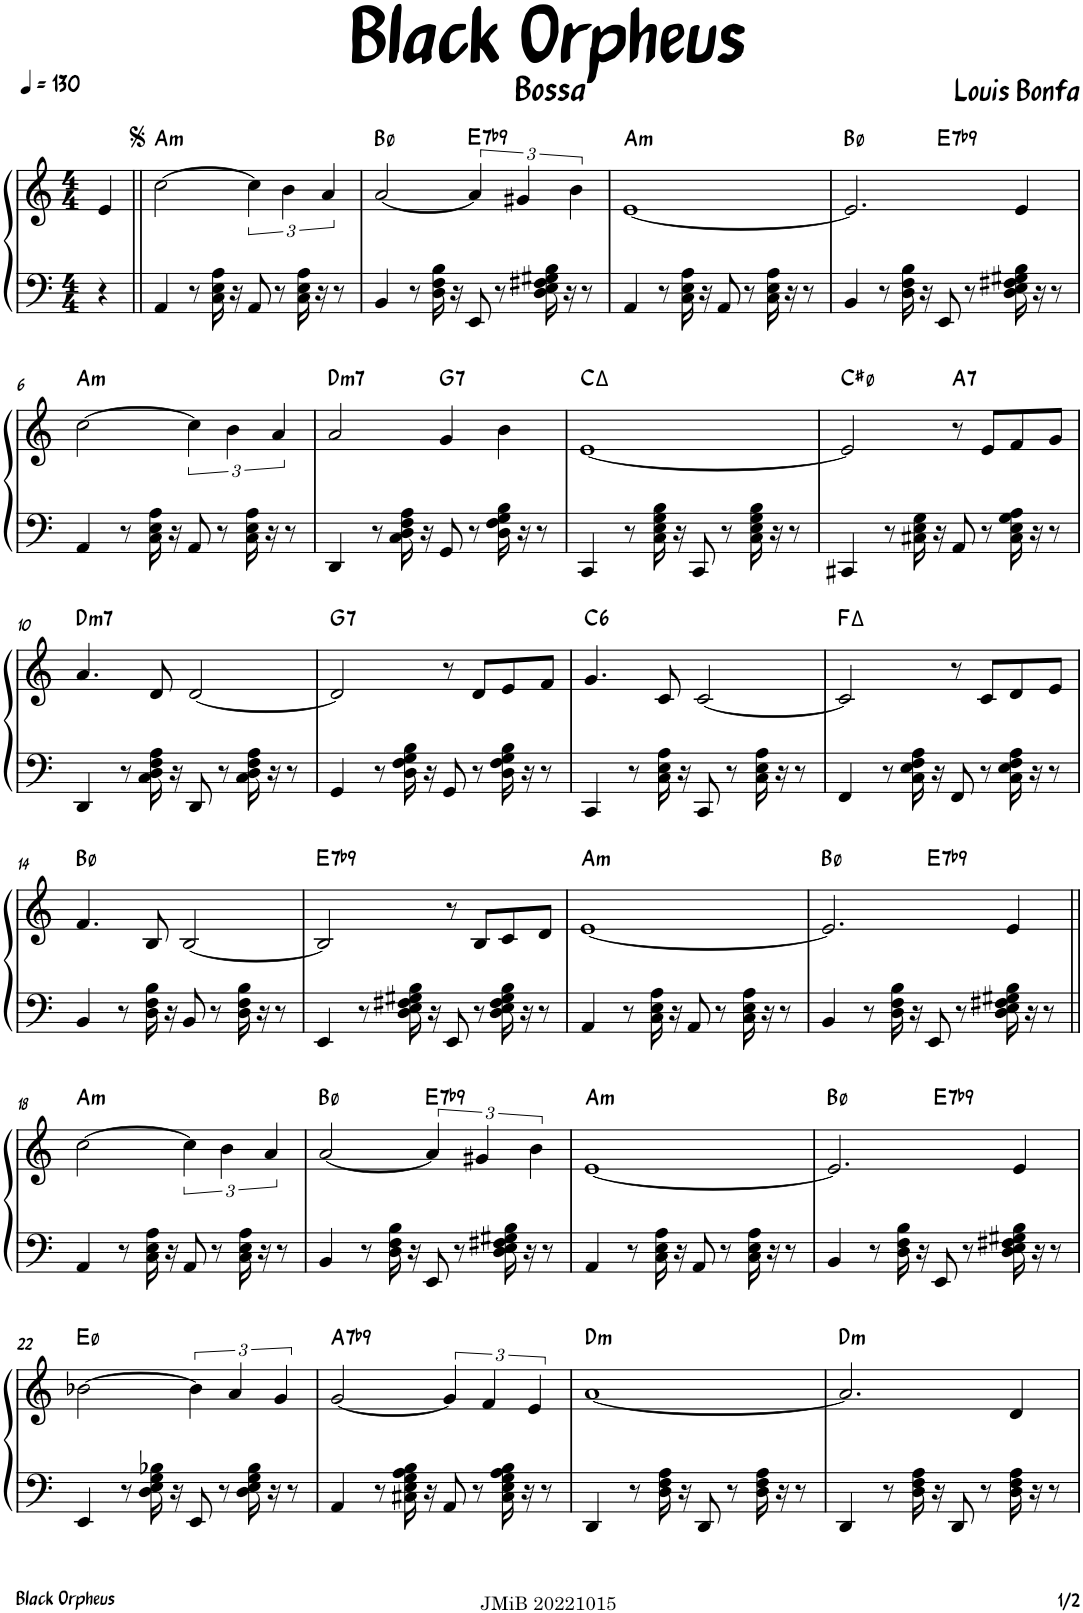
**kern	**kern	**harte
*part1	*part1	*part1
*staff2	*staff1	*
*I"Accordion	*	*
*I'Acc.	*	*
*clefF4	*clefG2	*
*k[]	*k[]	*
*M4/4	*M4/4	*
*MM130	*MM130	*
=1	=1	=1
4r	4e/	.
=2||	=2||	=2||
!	!	!LO:H:kt=m
4AA/	[2cc\	A:min
8r	.	.
16C\ 16E\ 16A\	.	.
16r	.	.
8AA/	6cc\]	.
8r	.	.
.	6b\	.
16C\ 16E\ 16A\	.	.
16r	.	.
.	6a/	.
8r	.	.
=3	=3	=3
4BB/	[2a/	B:hdim7
8r	.	.
16D\ 16F\ 16B\	.	.
16r	.	.
!	!	!LO:H:kt=7
8EE/	6a/]	E:7(b9)
8r	.	.
.	6g#X/	.
16D\ 16E\ 16F#X\ 16G#X\ 16B\	.	.
16r	.	.
.	6b\	.
8r	.	.
=4	=4	=4
!	!	!LO:H:kt=m
4AA/	[1e	A:min
8r	.	.
16C\ 16E\ 16A\	.	.
16r	.	.
8AA/	.	.
8r	.	.
16C\ 16E\ 16A\	.	.
16r	.	.
8r	.	.
=5	=5	=5
*	*^	*
4BB/	2.e/]	2ryy	B:hdim7
8r	.	.	.
16D\ 16F\ 16B\	.	.	.
16r	.	.	.
!	!	!	!LO:H:kt=7
8EE/	.	2ryy	E:7(b9)
8r	.	.	.
16D\ 16E\ 16F#X\ 16G#X\ 16B\	4e/	.	.
16r	.	.	.
8r	.	.	.
!!LO:LB:g=z
=6	=6	=6	=6
!	!	!	!LO:H:kt=m
*	*v	*v	*
4AA/	[2cc\	A:min
8r	.	.
16C\ 16E\ 16A\	.	.
16r	.	.
8AA/	6cc\]	.
8r	.	.
.	6b\	.
16C\ 16E\ 16A\	.	.
16r	.	.
.	6a/	.
8r	.	.
=7	=7	=7
!	!	!LO:H:kt=m7
4DD/	2a/	D:min7
8r	.	.
16C\ 16D\ 16F\ 16A\	.	.
16r	.	.
!	!	!LO:H:kt=7
8GG/	4g/	G:7
8r	.	.
16D\ 16F\ 16G\ 16B\	4b\	.
16r	.	.
8r	.	.
=8	=8	=8
4CC/	[1e	C:maj
8r	.	.
16C\ 16E\ 16G\ 16B\	.	.
16r	.	.
8CC/	.	.
8r	.	.
16C\ 16E\ 16G\ 16B\	.	.
16r	.	.
8r	.	.
=9	=9	=9
4CC#X/	2e/]	C#:hdim7
8r	.	.
16C#X\ 16E\ 16G\	.	.
16r	.	.
!	!	!LO:H:kt=7
8AA/	8r	A:7
8r	8e/L	.
16C#\ 16E\ 16G\ 16A\	8f/	.
16r	.	.
8r	8g/J	.
!!LO:LB:g=z
=10	=10	=10
!	!	!LO:H:kt=m7
4DD/	4.a/	D:min7
8r	.	.
16C\ 16D\ 16F\ 16A\	8d/	.
16r	.	.
8DD/	[2d/	.
8r	.	.
16C\ 16D\ 16F\ 16A\	.	.
16r	.	.
8r	.	.
=11	=11	=11
!	!	!LO:H:kt=7
4GG/	2d/]	G:7
8r	.	.
16D\ 16F\ 16G\ 16B\	.	.
16r	.	.
8GG/	8r	.
8r	8d/L	.
16D\ 16F\ 16G\ 16B\	8e/	.
16r	.	.
8r	8f/J	.
=12	=12	=12
!	!	!LO:H:kt=6
4CC/	4.g/	C:maj6
8r	.	.
16C\ 16E\ 16A\	8c/	.
16r	.	.
8CC/	[2c/	.
8r	.	.
16C\ 16E\ 16A\	.	.
16r	.	.
8r	.	.
=13	=13	=13
4FF/	2c/]	F:maj
8r	.	.
16C\ 16E\ 16F\ 16A\	.	.
16r	.	.
8FF/	8r	.
8r	8c/L	.
16C\ 16E\ 16F\ 16A\	8d/	.
16r	.	.
8r	8e/J	.
!!LO:LB:g=z
=14	=14	=14
4BB/	4.f/	B:hdim7
8r	.	.
16D\ 16F\ 16B\	8B/	.
16r	.	.
8BB/	[2B/	.
8r	.	.
16D\ 16F\ 16B\	.	.
16r	.	.
8r	.	.
=15	=15	=15
!	!	!LO:H:kt=7
4EE/	2B/]	E:7(b9)
8r	.	.
16D\ 16E\ 16F#X\ 16G#X\ 16B\	.	.
16r	.	.
8EE/	8r	.
8r	8B/L	.
16D\ 16E\ 16F#\ 16G#\ 16B\	8c/	.
16r	.	.
8r	8d/J	.
=16	=16	=16
!	!	!LO:H:kt=m
4AA/	[1e	A:min
8r	.	.
16C\ 16E\ 16A\	.	.
16r	.	.
8AA/	.	.
8r	.	.
16C\ 16E\ 16A\	.	.
16r	.	.
8r	.	.
=17	=17	=17
*	*^	*
4BB/	2.e/]	2ryy	B:hdim7
8r	.	.	.
16D\ 16F\ 16B\	.	.	.
16r	.	.	.
!	!	!	!LO:H:kt=7
8EE/	.	2ryy	E:7(b9)
8r	.	.	.
16D\ 16E\ 16F#X\ 16G#X\ 16B\	4e/	.	.
16r	.	.	.
8r	.	.	.
!!LO:LB:g=z
=18||	=18||	=18||	=18||
!	!	!	!LO:H:kt=m
*	*v	*v	*
4AA/	[2cc\	A:min
8r	.	.
16C\ 16E\ 16A\	.	.
16r	.	.
8AA/	6cc\]	.
8r	.	.
.	6b\	.
16C\ 16E\ 16A\	.	.
16r	.	.
.	6a/	.
8r	.	.
=19	=19	=19
4BB/	[2a/	B:hdim7
8r	.	.
16D\ 16F\ 16B\	.	.
16r	.	.
!	!	!LO:H:kt=7
8EE/	6a/]	E:7(b9)
8r	.	.
.	6g#X/	.
16D\ 16E\ 16F#X\ 16G#X\ 16B\	.	.
16r	.	.
.	6b\	.
8r	.	.
=20	=20	=20
!	!	!LO:H:kt=m
4AA/	[1e	A:min
8r	.	.
16C\ 16E\ 16A\	.	.
16r	.	.
8AA/	.	.
8r	.	.
16C\ 16E\ 16A\	.	.
16r	.	.
8r	.	.
=21	=21	=21
*	*^	*
4BB/	2.e/]	2ryy	B:hdim7
8r	.	.	.
16D\ 16F\ 16B\	.	.	.
16r	.	.	.
!	!	!	!LO:H:kt=7
8EE/	.	2ryy	E:7(b9)
8r	.	.	.
16D\ 16E\ 16F#X\ 16G#X\ 16B\	4e/	.	.
16r	.	.	.
8r	.	.	.
*	*v	*v	*
!!LO:LB:g=z
=22	=22	=22
4EE/	[2b-X\	E:hdim7
8r	.	.
16D\ 16E\ 16G\ 16B-X\	.	.
16r	.	.
8EE/	6b-\]	.
8r	.	.
.	6a/	.
16D\ 16E\ 16G\ 16B-\	.	.
16r	.	.
.	6g/	.
8r	.	.
=23	=23	=23
!	!	!LO:H:kt=7
4AA/	[2g/	A:7(b9)
8r	.	.
16C#X\ 16E\ 16G\ 16A\ 16B\	.	.
16r	.	.
8AA/	6g/]	.
8r	.	.
.	6f/	.
16C#\ 16E\ 16G\ 16A\ 16B\	.	.
16r	.	.
.	6e/	.
8r	.	.
=24	=24	=24
!	!	!LO:H:kt=m
4DD/	[1a	D:min
8r	.	.
16D\ 16F\ 16A\	.	.
16r	.	.
8DD/	.	.
8r	.	.
16D\ 16F\ 16A\	.	.
16r	.	.
8r	.	.
=25	=25	=25
!	!	!LO:H:kt=m
4DD/	2.a/]	D:min
8r	.	.
16D\ 16F\ 16A\	.	.
16r	.	.
8DD/	.	.
8r	.	.
16D\ 16F\ 16A\	4d/	.
16r	.	.
8r	.	.
=	=	=
*-	*-	*-
